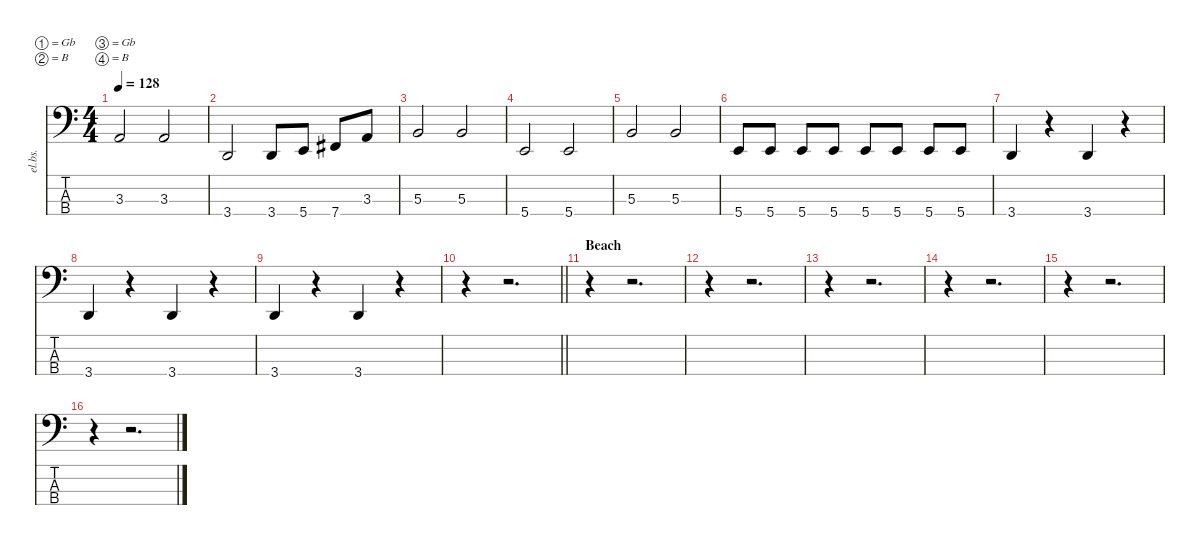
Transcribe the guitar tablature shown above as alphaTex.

\defaultSystemsLayout 4
\hideDynamics
\bracketExtendMode nobrackets
\otherSystemsTrackNameOrientation horizontal
\track ("Bass" "el.bs.") {instrument electricbasspick}
\staff {score tabs}
\tuning (Gb2 B1 Gb1 B0)
\ts (4 4)
\tempo 128
\clef f4
\ks c
3.3.2{dy f beam Up} 3.3.2{beam Up} |
3.4.2{beam Up} 3.4.8{beam Up} 5.4.8{beam Up} 7.4{acc #}.8{beam Up} 3.3.8{beam Up} |
5.3.2{beam Up} 5.3.2{beam Up} |
5.4.2{beam Up} 5.4.2{beam Up} |
5.3.2{beam Up} 5.3.2{beam Up} |
5.4.8{beam Up} 5.4.8{beam Up} 5.4.8{beam Up} 5.4.8{beam Up} 5.4.8{beam Up} 5.4.8{beam Up} 5.4.8{beam Up} 5.4.8{beam Up} |
3.4.4{beam Up} r.4{beam Up} 3.4.4{beam Up} r.4{beam Up} |
3.4.4{beam Up} r.4{beam Up} 3.4.4{beam Up} r.4{beam Up} |
3.4.4{beam Up} r.4{beam Up} 3.4.4{beam Up} r.4{beam Up} |
\barLineRight lightlight
r.4{beam Down} r.2{d beam Down} |
\section ("" "Beach")
r.4{beam Down} r.2{d beam Down} |
r.4{beam Down} r.2{d beam Down} |
r.4{beam Down} r.2{d beam Down} |
r.4{beam Down} r.2{d beam Down} |
r.4{beam Down} r.2{d beam Down} |
r.4{beam Down} r.2{d beam Down}
